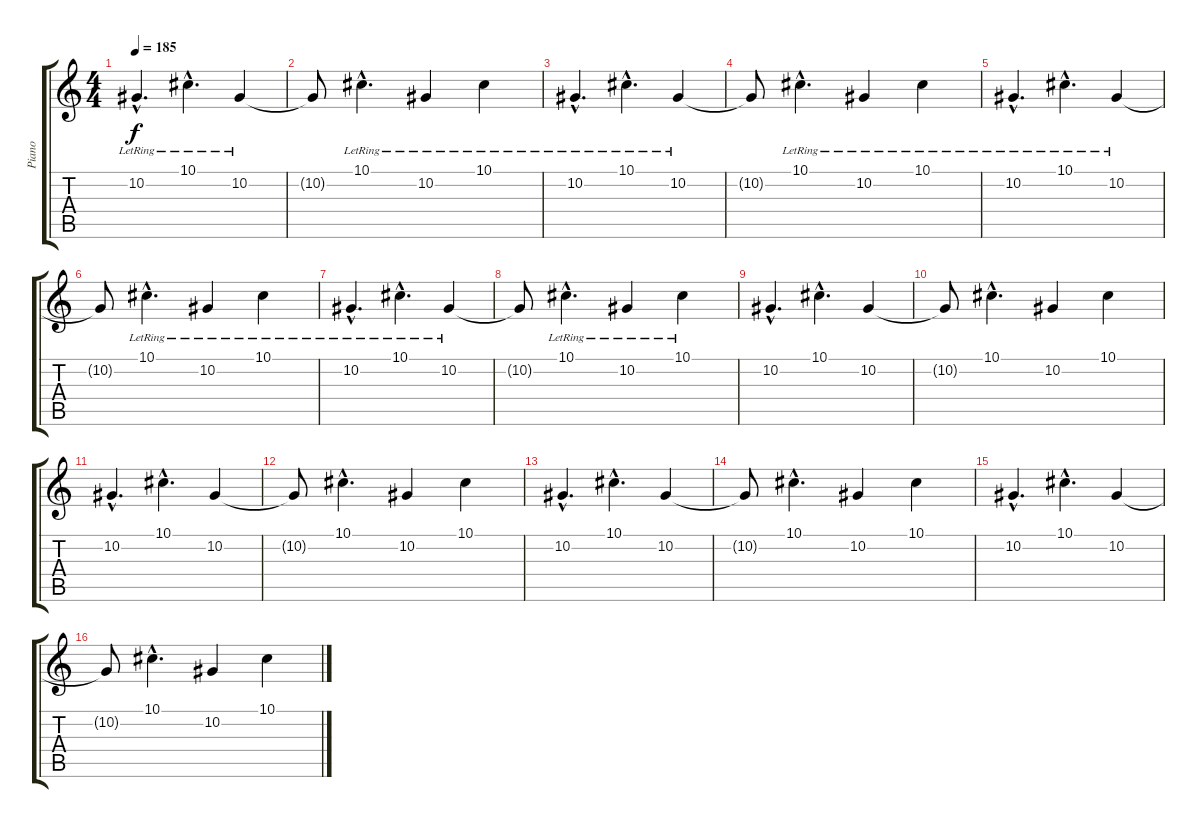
\track ("Piano" "Piano") {instrument acousticgrandpiano}
\staff {score tabs}
\tuning (Eb4 Bb3 Gb3 Db3 Ab2 Db2) {hide}
\ts (4 4)
\tempo 185
\clef g2
\ks c
10.2{hac lr}.4{d dy f volume 9 instrument electricguitarjazz} 10.1{hac lr}.4{d} 10.2{lr}.4{instrument electricguitarjazz} |
10.2{t}.8 10.1{hac lr}.4{d} 10.2{lr}.4 10.1{lr}.4 |
10.2{hac lr}.4{d volume 9 instrument electricguitarjazz} 10.1{hac lr}.4{d} 10.2{lr}.4{instrument electricguitarjazz} |
10.2{t}.8 10.1{hac lr}.4{d} 10.2{lr}.4 10.1{lr}.4 |
10.2{hac lr}.4{d volume 9 instrument electricguitarjazz} 10.1{hac lr}.4{d} 10.2{lr}.4{instrument electricguitarjazz} |
10.2{t}.8 10.1{hac lr}.4{d} 10.2{lr}.4 10.1{lr}.4 |
10.2{hac lr}.4{d volume 9 instrument electricguitarjazz} 10.1{hac lr}.4{d} 10.2{lr}.4{instrument electricguitarjazz} |
10.2{t}.8 10.1{hac lr}.4{d} 10.2{lr}.4 10.1{lr}.4 |
10.2{hac}.4{d volume 9 instrument electricguitarjazz} 10.1{hac}.4{d} 10.2.4{instrument electricguitarjazz} |
10.2{t}.8 10.1{hac}.4{d} 10.2.4 10.1.4 |
10.2{hac}.4{d volume 9 instrument electricguitarjazz} 10.1{hac}.4{d} 10.2.4{instrument electricguitarjazz} |
10.2{t}.8 10.1{hac}.4{d} 10.2.4 10.1.4 |
10.2{hac}.4{d volume 9 instrument electricguitarjazz} 10.1{hac}.4{d} 10.2.4{instrument electricguitarjazz} |
10.2{t}.8 10.1{hac}.4{d} 10.2.4 10.1.4 |
10.2{hac}.4{d volume 9 instrument electricguitarjazz} 10.1{hac}.4{d} 10.2.4{instrument electricguitarjazz} |
10.2{t}.8 10.1{hac}.4{d} 10.2.4 10.1.4
